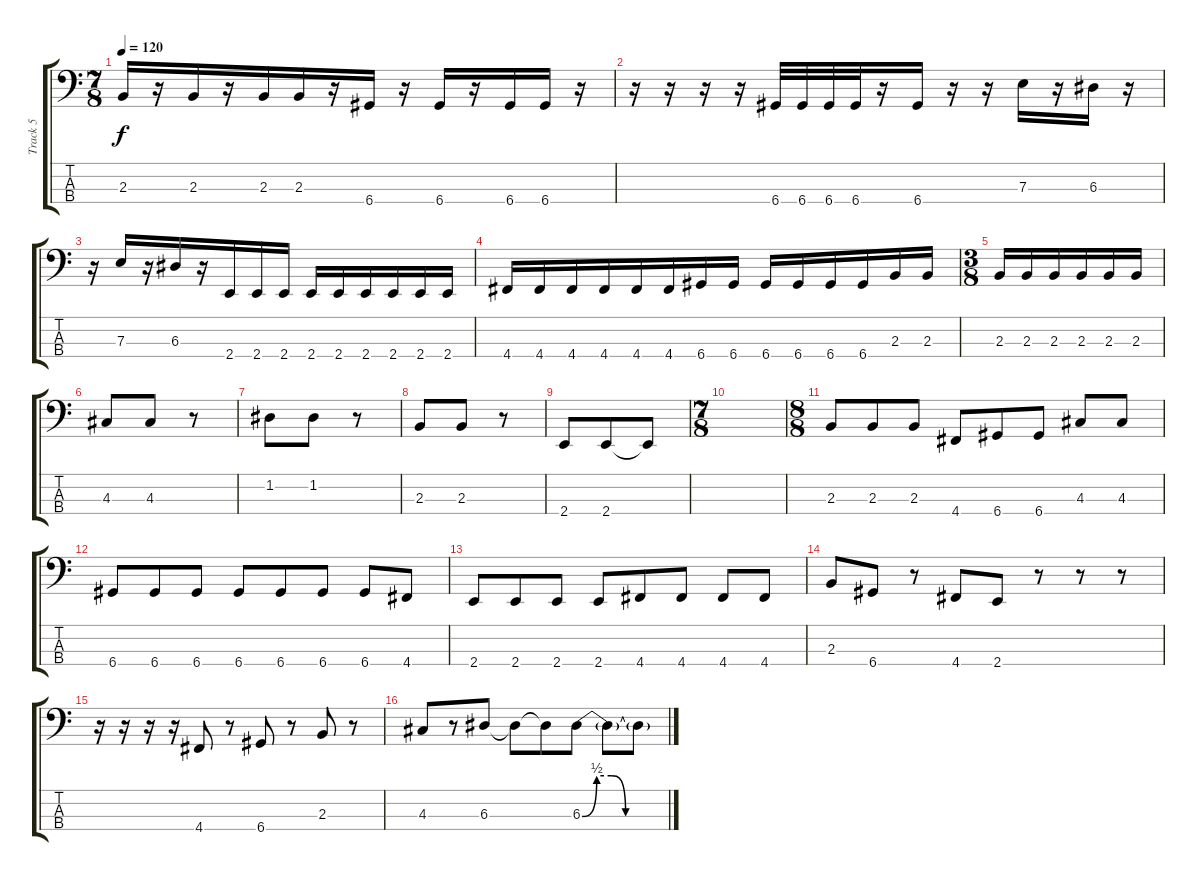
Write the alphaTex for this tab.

\track ("Track 5" "Track 5") {instrument electricbassfinger}
\staff {score tabs}
\tuning (G2 D2 A1 D1) {hide}
\ts (7 8)
\tempo 120
\clef f4
\ks c
2.3.16{dy f} r.16 2.3.16 r.16 2.3.16 2.3.16 r.16 6.4.16 r.16 6.4.16 r.16 6.4.16 6.4.16 r.16 |
r.16 r.16 r.16 r.16 6.4.32 6.4.32 6.4.32 6.4.32 r.16 6.4.16 r.16 r.16 7.3.16 r.16 6.3.16 r.16 |
r.16 7.3.16 r.16 6.3.16 r.16 2.4.16 2.4.16 2.4.16 2.4.16 2.4.16 2.4.16 2.4.16 2.4.16 2.4.16 |
4.4.16 4.4.16 4.4.16 4.4.16 4.4.16 4.4.16 6.4.16 6.4.16 6.4.16 6.4.16 6.4.16 6.4.16 2.3.16 2.3.16 |
\ts (3 8)
2.3.16 2.3.16 2.3.16 2.3.16 2.3.16 2.3.16 |
4.3.8 4.3.8 r.8 |
1.2.8 1.2.8 r.8 |
2.3.8 2.3.8 r.8 |
2.4.8 2.4.8 2.4{t}.8 |
\ts (7 8)
|
\ts (8 8)
2.3.8 2.3.8 2.3.8 4.4.8 6.4.8 6.4.8 4.3.8 4.3.8 |
6.4.8 6.4.8 6.4.8 6.4.8 6.4.8 6.4.8 6.4.8 4.4.8 |
2.4.8 2.4.8 2.4.8 2.4.8 4.4.8 4.4.8 4.4.8 4.4.8 |
2.3.8 6.4.8 r.8 4.4.8 2.4.8 r.8 r.8 r.8 |
r.16 r.16 r.16 r.16 4.4.8 r.8 6.4.8 r.8 2.3.8 r.8 |
4.3.8 r.8 6.3.8 6.3{t}.8 6.3{t}.8 6.3{be (custom 0 0 10 2 20 2 30 0 60 0)}.8 6.3{t}.8 6.3{t}.8
